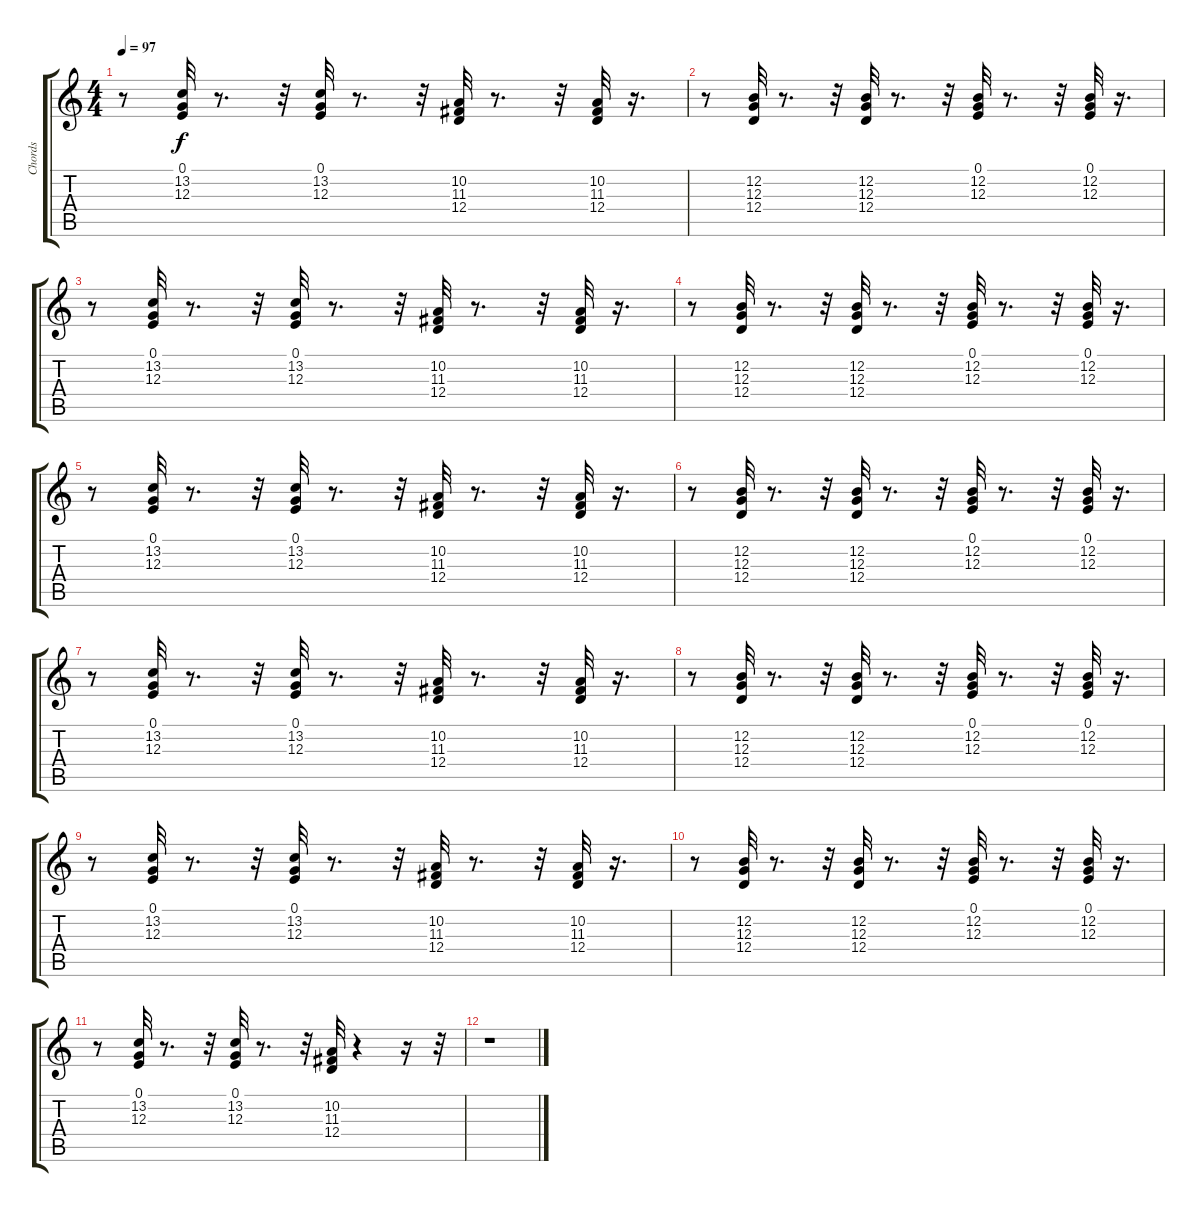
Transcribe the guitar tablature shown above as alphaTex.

\track ("Chords" "Chords") {instrument brightacousticpiano}
\staff {score tabs}
\tuning (E4 B3 G3 D3 A2 E2) {hide}
\ts (4 4)
\tempo 97
\clef g2
\ks c
r.8{dy f} (0.1 13.2 12.3).32 r.8{d} r.32 (0.1 13.2 12.3).32 r.8{d} r.32 (10.2 11.3 12.4).32 r.8{d} r.32 (10.2 11.3 12.4).32 r.16{d} |
r.8 (12.2 12.3 12.4).32 r.8{d} r.32 (12.2 12.3 12.4).32 r.8{d} r.32 (0.1 12.2 12.3).32 r.8{d} r.32 (0.1 12.2 12.3).32 r.16{d} |
r.8 (0.1 13.2 12.3).32 r.8{d} r.32 (0.1 13.2 12.3).32 r.8{d} r.32 (10.2 11.3 12.4).32 r.8{d} r.32 (10.2 11.3 12.4).32 r.16{d} |
r.8 (12.2 12.3 12.4).32 r.8{d} r.32 (12.2 12.3 12.4).32 r.8{d} r.32 (0.1 12.2 12.3).32 r.8{d} r.32 (0.1 12.2 12.3).32 r.16{d} |
r.8 (0.1 13.2 12.3).32 r.8{d} r.32 (0.1 13.2 12.3).32 r.8{d} r.32 (10.2 11.3 12.4).32 r.8{d} r.32 (10.2 11.3 12.4).32 r.16{d} |
r.8 (12.2 12.3 12.4).32 r.8{d} r.32 (12.2 12.3 12.4).32 r.8{d} r.32 (0.1 12.2 12.3).32 r.8{d} r.32 (0.1 12.2 12.3).32 r.16{d} |
r.8 (0.1 13.2 12.3).32 r.8{d} r.32 (0.1 13.2 12.3).32 r.8{d} r.32 (10.2 11.3 12.4).32 r.8{d} r.32 (10.2 11.3 12.4).32 r.16{d} |
r.8 (12.2 12.3 12.4).32 r.8{d} r.32 (12.2 12.3 12.4).32 r.8{d} r.32 (0.1 12.2 12.3).32 r.8{d} r.32 (0.1 12.2 12.3).32 r.16{d} |
r.8 (0.1 13.2 12.3).32 r.8{d} r.32 (0.1 13.2 12.3).32 r.8{d} r.32 (10.2 11.3 12.4).32 r.8{d} r.32 (10.2 11.3 12.4).32 r.16{d} |
r.8 (12.2 12.3 12.4).32 r.8{d} r.32 (12.2 12.3 12.4).32 r.8{d} r.32 (0.1 12.2 12.3).32 r.8{d} r.32 (0.1 12.2 12.3).32 r.16{d} |
r.8 (0.1 13.2 12.3).32 r.8{d} r.32 (0.1 13.2 12.3).32 r.8{d} r.32 (10.2 11.3 12.4).32 r.4 r.16 r.32 |
r.1
